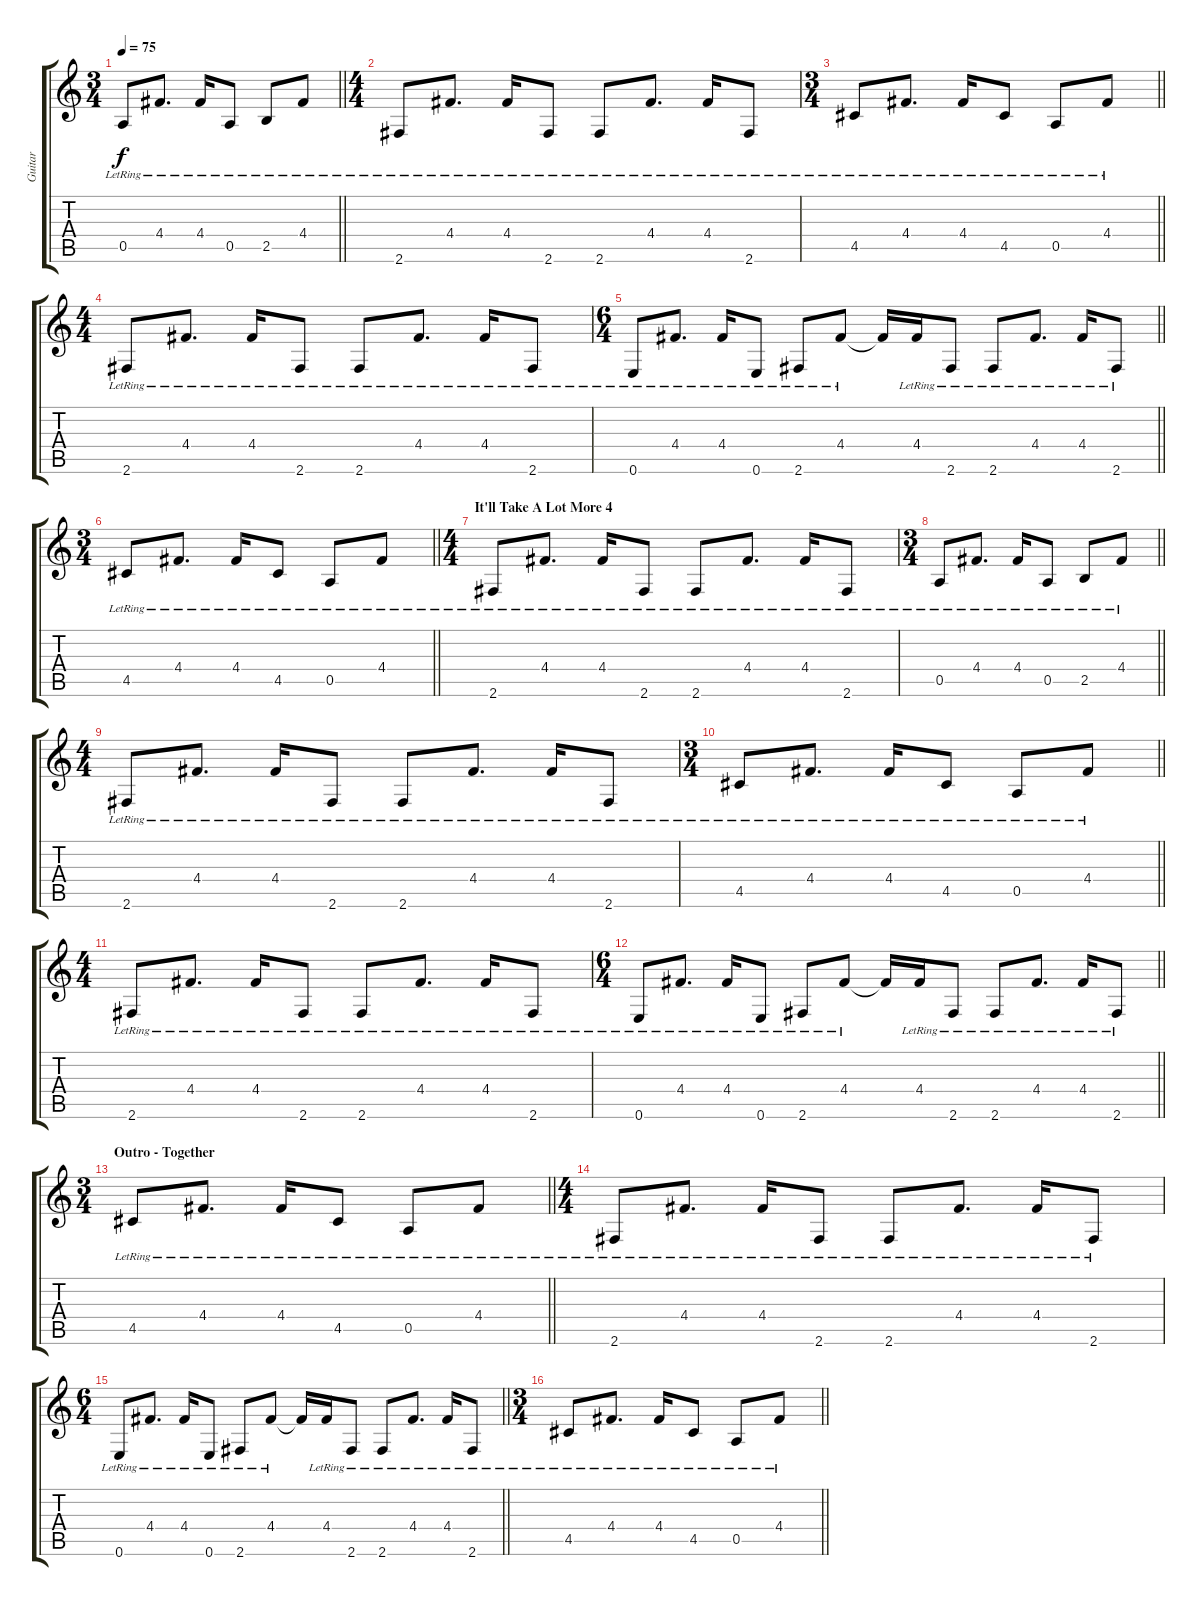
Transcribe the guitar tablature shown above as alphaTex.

\track ("Guitar" "Guitar") {instrument acousticguitarsteel}
\staff {score tabs}
\tuning (E4 B3 G3 D3 A2 E2) {hide}
\ts (3 4)
\tempo 75
\clef g2
\barLineRight lightlight
\ks c
0.5{lr}.8{dy f} 4.4{lr}.8{d} 4.4{lr}.16 0.5{lr}.8 2.5{lr}.8 4.4{lr}.8 |
\ts (4 4)
2.6{lr}.8 4.4{lr}.8{d} 4.4{lr}.16 2.6{lr}.8 2.6{lr}.8 4.4{lr}.8{d} 4.4{lr}.16 2.6{lr}.8 |
\ts (3 4)
\barLineRight lightlight
4.5{lr}.8 4.4{lr}.8{d} 4.4{lr}.16 4.5{lr}.8 0.5{lr}.8 4.4{lr}.8 |
\ts (4 4)
2.6{lr}.8 4.4{lr}.8{d} 4.4{lr}.16 2.6{lr}.8 2.6{lr}.8 4.4{lr}.8{d} 4.4{lr}.16 2.6{lr}.8 |
\ts (6 4)
\barLineRight lightlight
0.6{lr}.8 4.4{lr}.8{d} 4.4{lr}.16 0.6{lr}.8 2.6{lr}.8 4.4{lr}.8 4.4{t}.16 4.4{lr}.16 2.6{lr}.8 2.6{lr}.8 4.4{lr}.8{d} 4.4{lr}.16 2.6{lr}.8 |
\ts (3 4)
\barLineRight lightlight
4.5{lr}.8 4.4{lr}.8{d} 4.4{lr}.16 4.5{lr}.8 0.5{lr}.8 4.4{lr}.8 |
\ts (4 4)
\section ("" "It'll Take A Lot More 4")
2.6{lr}.8 4.4{lr}.8{d} 4.4{lr}.16 2.6{lr}.8 2.6{lr}.8 4.4{lr}.8{d} 4.4{lr}.16 2.6{lr}.8 |
\ts (3 4)
\barLineRight lightlight
0.5{lr}.8 4.4{lr}.8{d} 4.4{lr}.16 0.5{lr}.8 2.5{lr}.8 4.4{lr}.8 |
\ts (4 4)
2.6{lr}.8 4.4{lr}.8{d} 4.4{lr}.16 2.6{lr}.8 2.6{lr}.8 4.4{lr}.8{d} 4.4{lr}.16 2.6{lr}.8 |
\ts (3 4)
\barLineRight lightlight
4.5{lr}.8 4.4{lr}.8{d} 4.4{lr}.16 4.5{lr}.8 0.5{lr}.8 4.4{lr}.8 |
\ts (4 4)
2.6{lr}.8 4.4{lr}.8{d} 4.4{lr}.16 2.6{lr}.8 2.6{lr}.8 4.4{lr}.8{d} 4.4{lr}.16 2.6{lr}.8 |
\ts (6 4)
\barLineRight lightlight
0.6{lr}.8 4.4{lr}.8{d} 4.4{lr}.16 0.6{lr}.8 2.6{lr}.8 4.4{lr}.8 4.4{t}.16 4.4{lr}.16 2.6{lr}.8 2.6{lr}.8 4.4{lr}.8{d} 4.4{lr}.16 2.6{lr}.8 |
\ts (3 4)
\section ("" "Outro - Together")
\barLineRight lightlight
4.5{lr}.8 4.4{lr}.8{d} 4.4{lr}.16 4.5{lr}.8 0.5{lr}.8 4.4{lr}.8 |
\ts (4 4)
2.6{lr}.8 4.4{lr}.8{d} 4.4{lr}.16 2.6{lr}.8 2.6{lr}.8 4.4{lr}.8{d} 4.4{lr}.16 2.6{lr}.8 |
\ts (6 4)
\barLineRight lightlight
0.6{lr}.8 4.4{lr}.8{d} 4.4{lr}.16 0.6{lr}.8 2.6{lr}.8 4.4{lr}.8 4.4{t}.16 4.4{lr}.16 2.6{lr}.8 2.6{lr}.8 4.4{lr}.8{d} 4.4{lr}.16 2.6{lr}.8 |
\ts (3 4)
\barLineRight lightlight
4.5{lr}.8 4.4{lr}.8{d} 4.4{lr}.16 4.5{lr}.8 0.5{lr}.8 4.4{lr}.8
